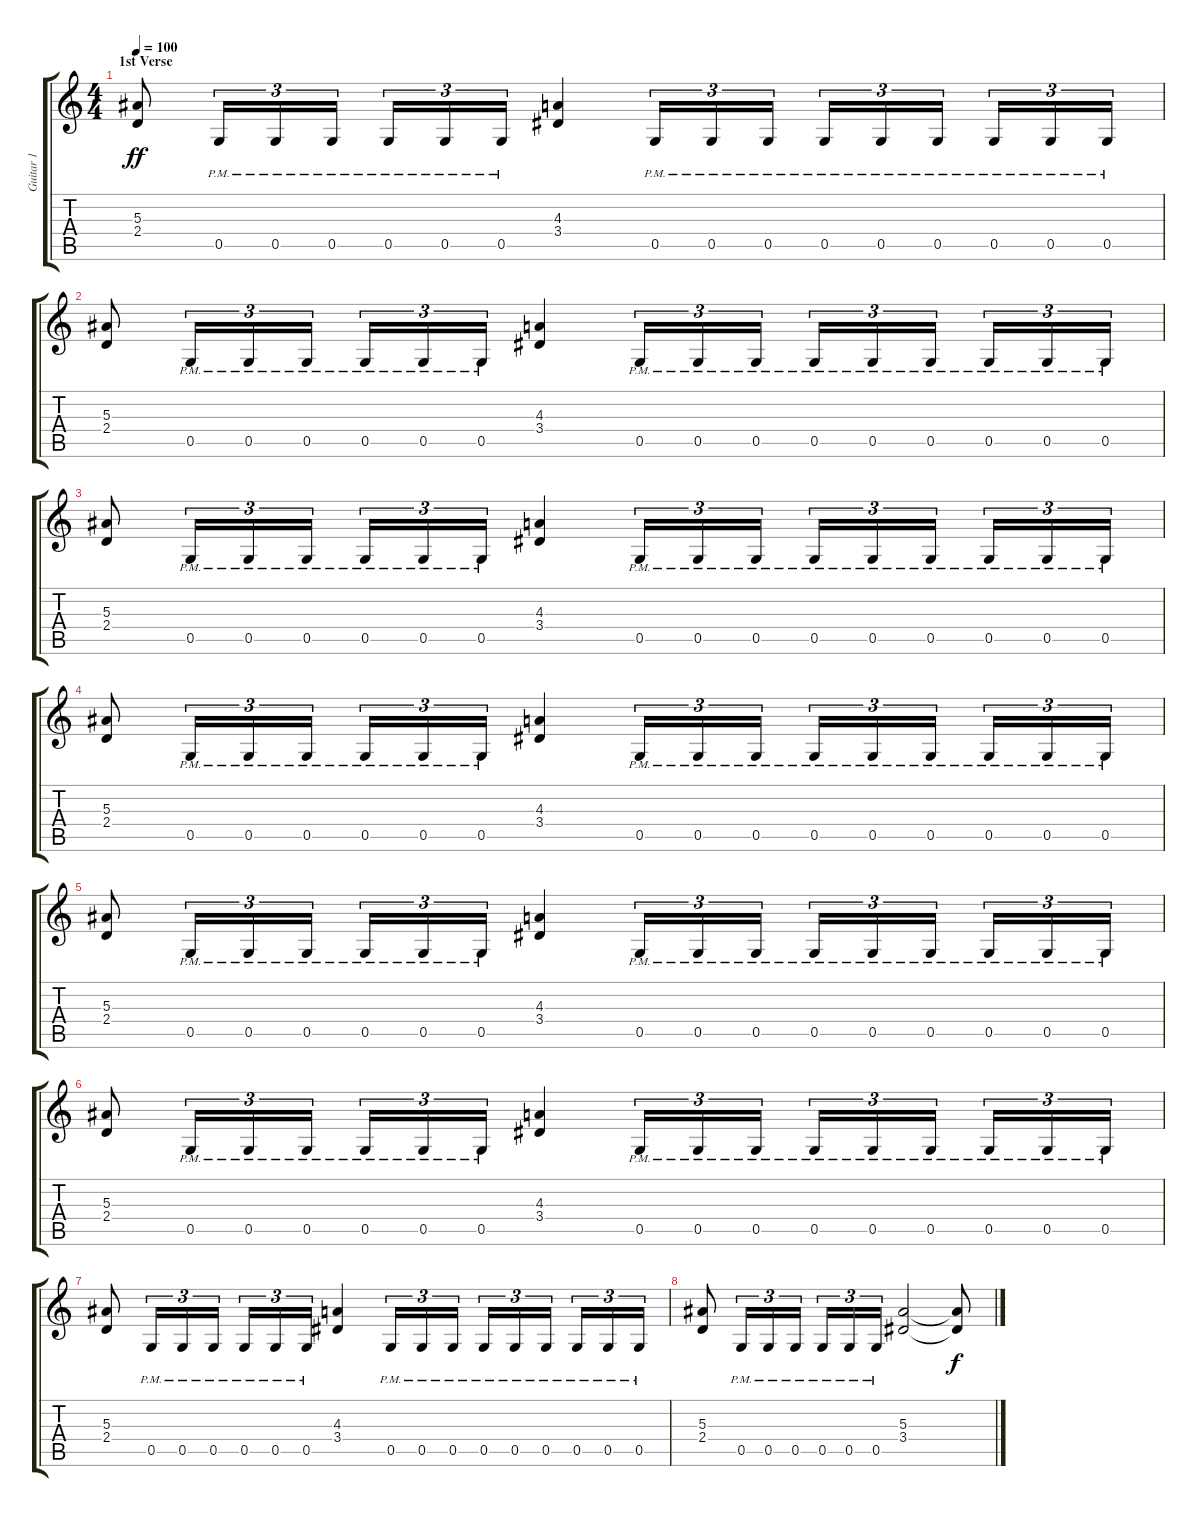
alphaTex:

\track ("Guitar 1" "Guitar 1") {instrument overdrivenguitar}
\staff {score tabs}
\tuning (D4 A3 F3 C3 G2 D2) {hide}
\ts (4 4)
\section ("" "1st Verse")
\tempo 100
\clef g2
\ks c
(5.3 2.4).8{dy ff} 0.5{pm}.16{tu (3 2)} 0.5{pm}.16{tu (3 2)} 0.5{pm}.16{tu (3 2)} 0.5{pm}.16{tu (3 2)} 0.5{pm}.16{tu (3 2)} 0.5{pm}.16{tu (3 2)} (4.3 3.4).4 0.5{pm}.16{tu (3 2)} 0.5{pm}.16{tu (3 2)} 0.5{pm}.16{tu (3 2)} 0.5{pm}.16{tu (3 2)} 0.5{pm}.16{tu (3 2)} 0.5{pm}.16{tu (3 2)} 0.5{pm}.16{tu (3 2)} 0.5{pm}.16{tu (3 2)} 0.5{pm}.16{tu (3 2)} |
(5.3 2.4).8 0.5{pm}.16{tu (3 2)} 0.5{pm}.16{tu (3 2)} 0.5{pm}.16{tu (3 2)} 0.5{pm}.16{tu (3 2)} 0.5{pm}.16{tu (3 2)} 0.5{pm}.16{tu (3 2)} (4.3 3.4).4 0.5{pm}.16{tu (3 2)} 0.5{pm}.16{tu (3 2)} 0.5{pm}.16{tu (3 2)} 0.5{pm}.16{tu (3 2)} 0.5{pm}.16{tu (3 2)} 0.5{pm}.16{tu (3 2)} 0.5{pm}.16{tu (3 2)} 0.5{pm}.16{tu (3 2)} 0.5{pm}.16{tu (3 2)} |
(5.3 2.4).8 0.5{pm}.16{tu (3 2)} 0.5{pm}.16{tu (3 2)} 0.5{pm}.16{tu (3 2)} 0.5{pm}.16{tu (3 2)} 0.5{pm}.16{tu (3 2)} 0.5{pm}.16{tu (3 2)} (4.3 3.4).4 0.5{pm}.16{tu (3 2)} 0.5{pm}.16{tu (3 2)} 0.5{pm}.16{tu (3 2)} 0.5{pm}.16{tu (3 2)} 0.5{pm}.16{tu (3 2)} 0.5{pm}.16{tu (3 2)} 0.5{pm}.16{tu (3 2)} 0.5{pm}.16{tu (3 2)} 0.5{pm}.16{tu (3 2)} |
(5.3 2.4).8 0.5{pm}.16{tu (3 2)} 0.5{pm}.16{tu (3 2)} 0.5{pm}.16{tu (3 2)} 0.5{pm}.16{tu (3 2)} 0.5{pm}.16{tu (3 2)} 0.5{pm}.16{tu (3 2)} (4.3 3.4).4 0.5{pm}.16{tu (3 2)} 0.5{pm}.16{tu (3 2)} 0.5{pm}.16{tu (3 2)} 0.5{pm}.16{tu (3 2)} 0.5{pm}.16{tu (3 2)} 0.5{pm}.16{tu (3 2)} 0.5{pm}.16{tu (3 2)} 0.5{pm}.16{tu (3 2)} 0.5{pm}.16{tu (3 2)} |
(5.3 2.4).8 0.5{pm}.16{tu (3 2)} 0.5{pm}.16{tu (3 2)} 0.5{pm}.16{tu (3 2)} 0.5{pm}.16{tu (3 2)} 0.5{pm}.16{tu (3 2)} 0.5{pm}.16{tu (3 2)} (4.3 3.4).4 0.5{pm}.16{tu (3 2)} 0.5{pm}.16{tu (3 2)} 0.5{pm}.16{tu (3 2)} 0.5{pm}.16{tu (3 2)} 0.5{pm}.16{tu (3 2)} 0.5{pm}.16{tu (3 2)} 0.5{pm}.16{tu (3 2)} 0.5{pm}.16{tu (3 2)} 0.5{pm}.16{tu (3 2)} |
(5.3 2.4).8 0.5{pm}.16{tu (3 2)} 0.5{pm}.16{tu (3 2)} 0.5{pm}.16{tu (3 2)} 0.5{pm}.16{tu (3 2)} 0.5{pm}.16{tu (3 2)} 0.5{pm}.16{tu (3 2)} (4.3 3.4).4 0.5{pm}.16{tu (3 2)} 0.5{pm}.16{tu (3 2)} 0.5{pm}.16{tu (3 2)} 0.5{pm}.16{tu (3 2)} 0.5{pm}.16{tu (3 2)} 0.5{pm}.16{tu (3 2)} 0.5{pm}.16{tu (3 2)} 0.5{pm}.16{tu (3 2)} 0.5{pm}.16{tu (3 2)} |
(5.3 2.4).8 0.5{pm}.16{tu (3 2)} 0.5{pm}.16{tu (3 2)} 0.5{pm}.16{tu (3 2)} 0.5{pm}.16{tu (3 2)} 0.5{pm}.16{tu (3 2)} 0.5{pm}.16{tu (3 2)} (4.3 3.4).4 0.5{pm}.16{tu (3 2)} 0.5{pm}.16{tu (3 2)} 0.5{pm}.16{tu (3 2)} 0.5{pm}.16{tu (3 2)} 0.5{pm}.16{tu (3 2)} 0.5{pm}.16{tu (3 2)} 0.5{pm}.16{tu (3 2)} 0.5{pm}.16{tu (3 2)} 0.5{pm}.16{tu (3 2)} |
(5.3 2.4).8 0.5{pm}.16{tu (3 2)} 0.5{pm}.16{tu (3 2)} 0.5{pm}.16{tu (3 2)} 0.5{pm}.16{tu (3 2)} 0.5{pm}.16{tu (3 2)} 0.5{pm}.16{tu (3 2)} (5.3 3.4).2 (5.3{t} 3.4{t}).8{dy f}
